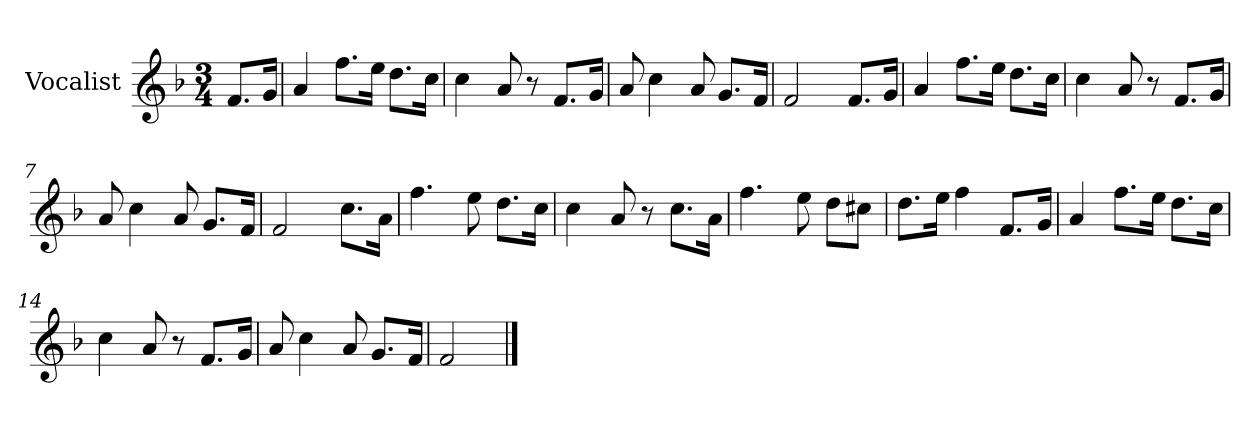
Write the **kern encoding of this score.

**kern
*part1
*staff1
*I"Vocalist
*k[b-]
*F:
*M3/4
=
8.fL
16gJk
=1
4a
8.ffL
16eeJk
8.ddL
16ccJk
=2
4cc
8a
8r
8.fL
16gJk
=3
8a
4cc
8a
8.gL
16fJk
=4
2f
8.fL
16gJk
=5
4a
8.ffL
16eeJk
8.ddL
16ccJk
=6
4cc
8a
8r
8.fL
16gJk
=7
8a
4cc
8a
8.gL
16fJk
=8
2f
8.ccL
16aJk
=9
4.ff
8ee
8.ddL
16ccJk
=10
4cc
8a
8r
8.ccL
16aJk
=11
4.ff
8ee
8ddL
8cc#XJ
=12
8.ddL
16eeJk
4ff
8.fL
16gJk
=13
4a
8.ffL
16eeJk
8.ddL
16ccJk
=14
4cc
8a
8r
8.fL
16gJk
=15
8a
4cc
8a
8.gL
16fJk
=16
2f
==
*-
